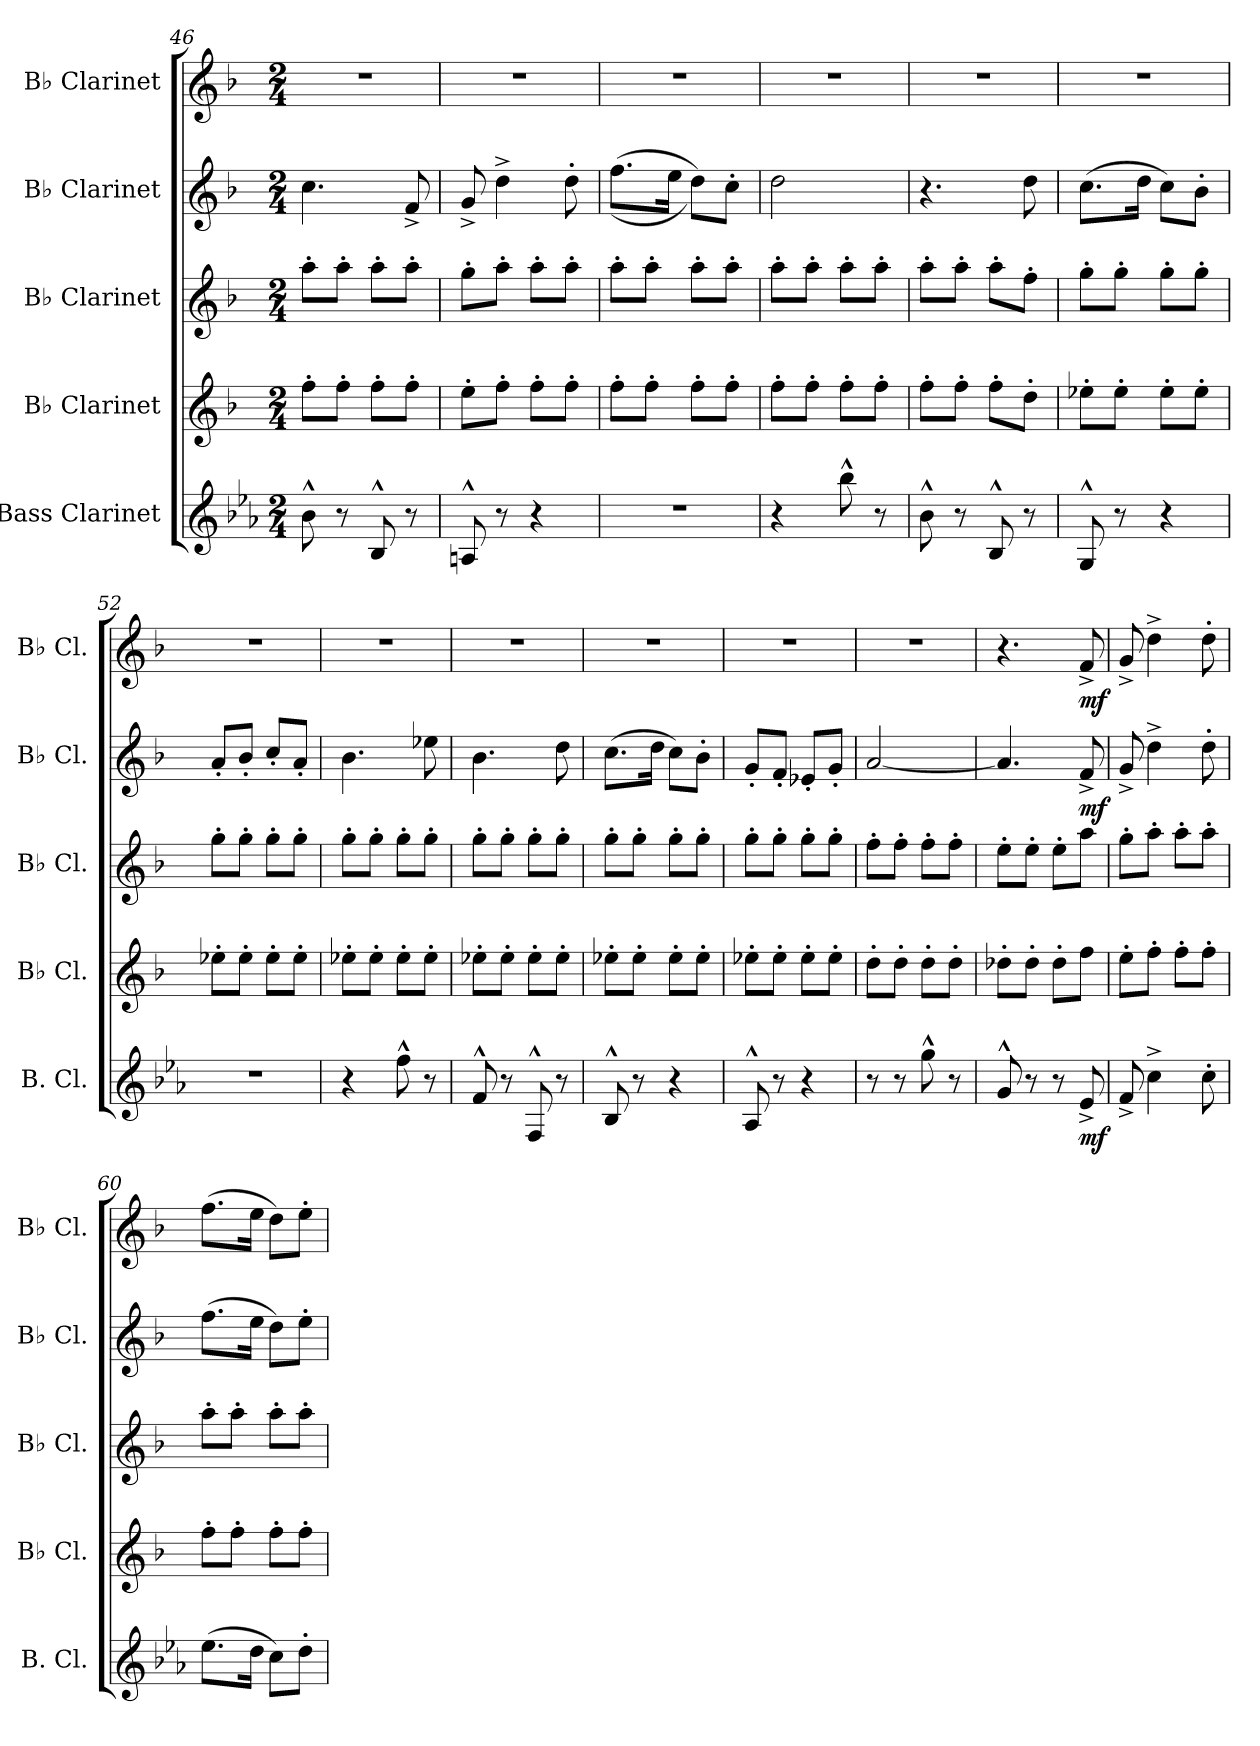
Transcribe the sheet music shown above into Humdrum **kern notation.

**kern	**dynam	**kern	**kern	**kern	**dynam	**kern	**dynam
*part5	*part5	*part4	*part3	*part2	*part2	*part1	*part1
*staff5	*staff5	*staff4	*staff3	*staff2	*staff2	*staff1	*staff1
*I"Bass Clarinet	*	*I"B♭ Clarinet	*I"B♭ Clarinet	*I"B♭ Clarinet	*	*I"B♭ Clarinet	*
*I'B. Cl.	*	*I'B♭ Cl.	*I'B♭ Cl.	*I'B♭ Cl.	*	*I'B♭ Cl.	*
*clefG2	*	*clefG2	*clefG2	*clefG2	*	*clefG2	*
*ITrd8c14	*	*ITrd1c2	*ITrd1c2	*ITrd1c2	*	*ITrd1c2	*
*k[b-e-a-]	*	*k[b-e-a-]	*k[b-e-a-]	*k[b-e-a-]	*	*k[b-e-a-]	*
*M2/4	*	*M2/4	*M2/4	*M2/4	*	*M2/4	*
=46	=46	=46	=46	=46	=46	=46	=46
8B-^^\	.	8ee-'\L	8gg'\L	4.b-\	.	2r	.
8r	.	8ee-'\J	8gg'\J	.	.	.	.
8BB-^^/	.	8ee-'\L	8gg'\L	.	.	.	.
8r	.	8ee-'\J	8gg'\J	8e-^/	.	.	.
=47	=47	=47	=47	=47	=47	=47	=47
8AAn^^/	.	8dd'\L	8ff'\L	8f^/	.	2r	.
8r	.	8ee-'\J	8gg'\J	4cc^\	.	.	.
4r	.	8ee-'\L	8gg'\L	.	.	.	.
.	.	8ee-'\J	8gg'\J	8cc'\	.	.	.
=48	=48	=48	=48	=48	=48	=48	=48
2r	.	8ee-'\L	8gg'\L	((8.ee-\L	.	2r	.
.	.	8ee-'\J	8gg'\J	.	.	.	.
.	.	.	.	16dd\Jk	.	.	.
.	.	8ee-'\L	8gg'\L	8cc\L))	.	.	.
.	.	8ee-'\J	8gg'\J	8b-'\J	.	.	.
=49	=49	=49	=49	=49	=49	=49	=49
4r	.	8ee-'\L	8gg'\L	2cc\	.	2r	.
.	.	8ee-'\J	8gg'\J	.	.	.	.
8b-^^\	.	8ee-'\L	8gg'\L	.	.	.	.
8r	.	8ee-'\J	8gg'\J	.	.	.	.
=50	=50	=50	=50	=50	=50	=50	=50
8B-^^\	.	8ee-'\L	8gg'\L	4.r	.	2r	.
8r	.	8ee-'\J	8gg'\J	.	.	.	.
8BB-^^/	.	8ee-'\L	8gg'\L	.	.	.	.
8r	.	8cc'\J	8ee-'\J	8cc\	.	.	.
!!LO:PB:g=z
=51	=51	=51	=51	=51	=51	=51	=51
8GG^^/	.	8dd-X'\L	8ff'\L	(8.b-\L	.	2r	.
8r	.	8dd-'\J	8ff'\J	.	.	.	.
.	.	.	.	16cc\Jk	.	.	.
4r	.	8dd-'\L	8ff'\L	8b-\L)	.	.	.
.	.	8dd-'\J	8ff'\J	8a-'\J	.	.	.
=52	=52	=52	=52	=52	=52	=52	=52
2r	.	8dd-X'\L	8ff'\L	8g'/L	.	2r	.
.	.	8dd-'\J	8ff'\J	8a-'/J	.	.	.
.	.	8dd-'\L	8ff'\L	8b-'/L	.	.	.
.	.	8dd-'\J	8ff'\J	8g'/J	.	.	.
=53	=53	=53	=53	=53	=53	=53	=53
4r	.	8dd-X'\L	8ff'\L	4.a-\	.	2r	.
.	.	8dd-'\J	8ff'\J	.	.	.	.
8f^^\	.	8dd-'\L	8ff'\L	.	.	.	.
8r	.	8dd-'\J	8ff'\J	8dd-X\	.	.	.
=54	=54	=54	=54	=54	=54	=54	=54
8F^^/	.	8dd-X'\L	8ff'\L	4.a-\	.	2r	.
8r	.	8dd-'\J	8ff'\J	.	.	.	.
8FF^^/	.	8dd-'\L	8ff'\L	.	.	.	.
8r	.	8dd-'\J	8ff'\J	8cc\	.	.	.
=55	=55	=55	=55	=55	=55	=55	=55
8BB-^^/	.	8dd-X'\L	8ff'\L	(8.b-\L	.	2r	.
8r	.	8dd-'\J	8ff'\J	.	.	.	.
.	.	.	.	16cc\Jk	.	.	.
4r	.	8dd-'\L	8ff'\L	8b-\L)	.	.	.
.	.	8dd-'\J	8ff'\J	8a-'\J	.	.	.
=56	=56	=56	=56	=56	=56	=56	=56
8AA-^^/	.	8dd-X'\L	8ff'\L	8f'/L	.	2r	.
8r	.	8dd-'\J	8ff'\J	8e-'/J	.	.	.
4r	.	8dd-'\L	8ff'\L	8d-X'/L	.	.	.
.	.	8dd-'\J	8ff'\J	8f'/J	.	.	.
=57	=57	=57	=57	=57	=57	=57	=57
8r	.	8cc'\L	8ee-'\L	[2g/	.	2r	.
8r	.	8cc'\J	8ee-'\J	.	.	.	.
8g^^\	.	8cc'\L	8ee-'\L	.	.	.	.
8r	.	8cc'\J	8ee-'\J	.	.	.	.
!!LO:LB:g=z
=58	=58	=58	=58	=58	=58	=58	=58
8G^^/	.	8cc-X'\L	8dd'\L	4.g/]	.	4.r	.
8r	.	8cc-'\J	8dd'\J	.	.	.	.
8r	.	8cc-'\L	8dd'\L	.	.	.	.
!	!LO:DY:b	!	!	!	!LO:DY:b	!	!LO:DY:b
8E-^/	mf	8ee-\J	8gg\J	8e-^/	mf	8e-^/	mf
=59	=59	=59	=59	=59	=59	=59	=59
8F^/	.	8dd'\L	8ff'\L	8f^/	.	8f^/	.
4c^\	.	8ee-'\J	8gg'\J	4cc^\	.	4cc^\	.
.	.	8ee-'\L	8gg'\L	.	.	.	.
8c'\	.	8ee-'\J	8gg'\J	8cc'\	.	8cc'\	.
=60	=60	=60	=60	=60	=60	=60	=60
(8.e-\L	.	8ee-'\L	8gg'\L	(8.ee-\L	.	(8.ee-\L	.
.	.	8ee-'\J	8gg'\J	.	.	.	.
16d\Jk	.	.	.	16dd\Jk	.	16dd\Jk	.
8c\L)	.	8ee-'\L	8gg'\L	8cc\L)	.	8cc\L)	.
8d'\J	.	8ee-'\J	8gg'\J	8dd'\J	.	8dd'\J	.
=	=	=	=	=	=	=	=
*-	*-	*-	*-	*-	*-	*-	*-
